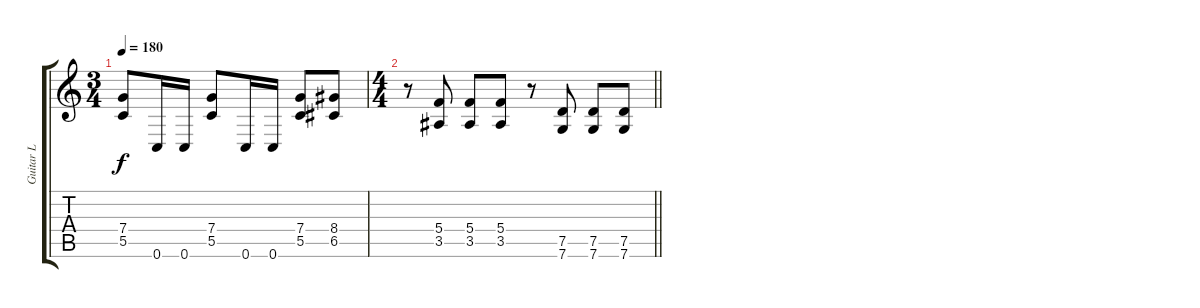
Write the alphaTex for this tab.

\track ("Guitar L" "Guitar L") {instrument distortionguitar}
\staff {score tabs}
\tuning (D4 A3 F3 C3 G2 C2) {hide}
\ts (3 4)
\tempo 180
\clef g2
\ks c
(7.4 5.5).8{dy f instrument distortionguitar} 0.6.16 0.6.16 (7.4 5.5).8 0.6.16 0.6.16 (7.4 5.5).8 (8.4 6.5).8 |
\ts (4 4)
\barLineRight lightlight
r.8 (5.4 3.5).8 (5.4 3.5).8 (5.4 3.5).8 r.8 (7.5 7.6).8 (7.5 7.6).8 (7.5 7.6).8
